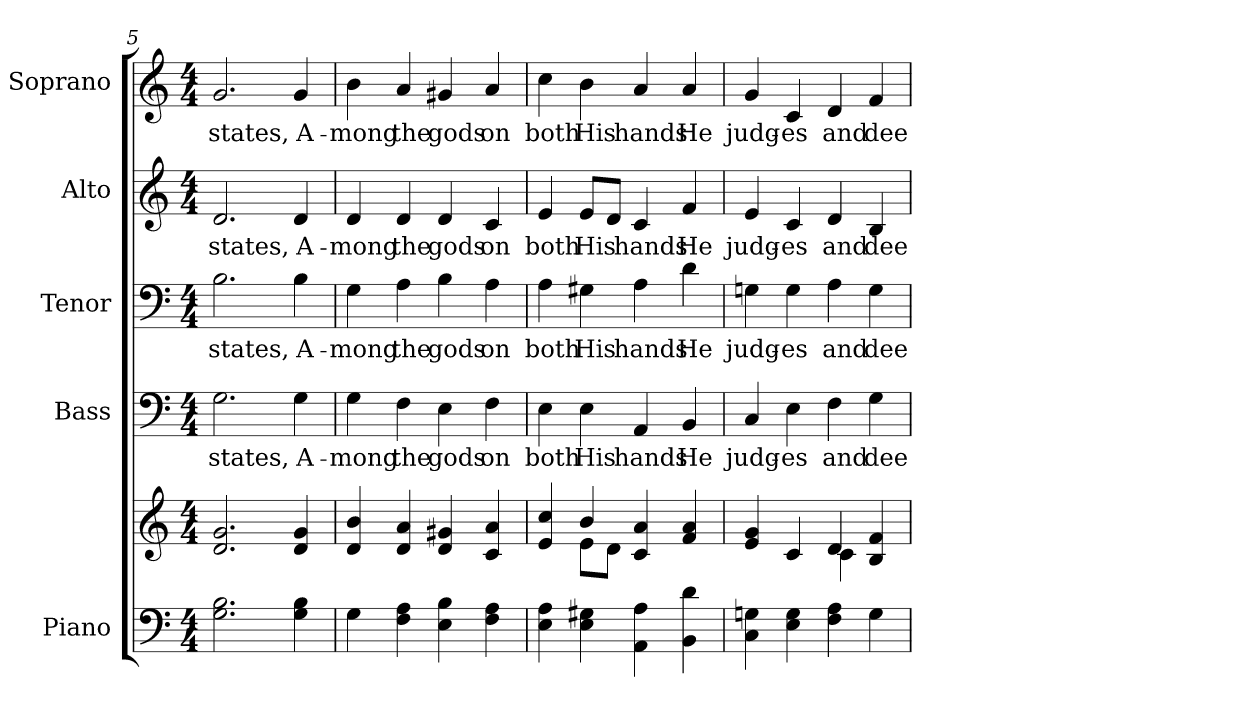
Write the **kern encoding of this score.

**kern	**kern	**kern	**text	**kern	**text	**kern	**text	**kern	**text
*part5	*part5	*part4	*part4	*part3	*part3	*part2	*part2	*part1	*part1
*staff6	*staff5	*staff4	*staff4	*staff3	*staff3	*staff2	*staff2	*staff1	*staff1
*I"Piano	*	*I"Bass	*	*I"Tenor	*	*I"Alto	*	*I"Soprano	*
*I'Pno.	*	*I'B.	*	*I'T.	*	*I'A.	*	*I'S.	*
*clefF4	*clefG2	*clefF4	*	*clefF4	*	*clefG2	*	*clefG2	*
*k[]	*k[]	*k[]	*	*k[]	*	*k[]	*	*k[]	*
*C:	*C:	*C:	*	*C:	*	*C:	*	*C:	*
*M4/4	*M4/4	*M4/4	*	*M4/4	*	*M4/4	*	*M4/4	*
=5	=5	=5	=5	=5	=5	=5	=5	=5	=5
!	!	!	!LO:LY:b:color=#000000	!	!	!	!	!	!
!	!	!	!	!	!LO:LY:b:color=#000000	!	!	!	!
!	!	!	!	!	!	!	!LO:LY:b:color=#000000	!	!
!	!	!	!	!	!	!	!	!	!LO:LY:b:color=#000000
2.Gi\ 2.Bi	2.di/ 2.gi	2.Gi\	states,	2.Bi\	states,	2.di/	states,	2.gi/	states,
!	!	!	!LO:LY:b:color=#000000	!	!	!	!	!	!
!	!	!	!	!	!LO:LY:b:color=#000000	!	!	!	!
!	!	!	!	!	!	!	!LO:LY:b:color=#000000	!	!
!	!	!	!	!	!	!	!	!	!LO:LY:b:color=#000000
4Gi\ 4Bi	4di/ 4gi	4Gi\	A-	4Bi\	A-	4di/	A-	4gi/	A-
=6	=6	=6	=6	=6	=6	=6	=6	=6	=6
!	!	!	!LO:LY:b:color=#000000	!	!	!	!	!	!
!	!	!	!	!	!LO:LY:b:color=#000000	!	!	!	!
!	!	!	!	!	!	!	!LO:LY:b:color=#000000	!	!
!	!	!	!	!	!	!	!	!	!LO:LY:b:color=#000000
4Gi\	4di/ 4bi	4Gi\	-mong	4Gi\	-mong	4di/	-mong	4bi\	-mong
!	!	!	!LO:LY:b:color=#000000	!	!	!	!	!	!
!	!	!	!	!	!LO:LY:b:color=#000000	!	!	!	!
!	!	!	!	!	!	!	!LO:LY:b:color=#000000	!	!
!	!	!	!	!	!	!	!	!	!LO:LY:b:color=#000000
4Fi\ 4Ai	4di/ 4ai	4Fi\	the	4Ai\	the	4di/	the	4ai/	the
!	!	!	!LO:LY:b:color=#000000	!	!	!	!	!	!
!	!	!	!	!	!LO:LY:b:color=#000000	!	!	!	!
!	!	!	!	!	!	!	!LO:LY:b:color=#000000	!	!
!	!	!	!	!	!	!	!	!	!LO:LY:b:color=#000000
4Ei\ 4Bi	4di/ 4g#Xi	4Ei\	gods	4Bi\	gods	4di/	gods	4g#Xi/	gods
!	!	!	!LO:LY:b:color=#000000	!	!	!	!	!	!
!	!	!	!	!	!LO:LY:b:color=#000000	!	!	!	!
!	!	!	!	!	!	!	!LO:LY:b:color=#000000	!	!
!	!	!	!	!	!	!	!	!	!LO:LY:b:color=#000000
4Fi\ 4Ai	4ci/ 4ai	4Fi\	on	4Ai\	on	4ci/	on	4ai/	on
!!LO:PB:g=z
=7	=7	=7	=7	=7	=7	=7	=7	=7	=7
*	*^	*	*	*	*	*	*	*	*
!	!	!	!	!LO:LY:b:color=#000000	!	!	!	!	!	!
!	!	!	!	!	!	!LO:LY:b:color=#000000	!	!	!	!
!	!	!	!	!	!	!	!	!LO:LY:b:color=#000000	!	!
!	!	!	!	!	!	!	!	!	!	!LO:LY:b:color=#000000
4Ei\ 4Ai	4ei/ 4cci	4ryy	4Ei\	both	4Ai\	both	4ei/	both	4cci\	both
!	!	!	!	!LO:LY:b:color=#000000	!	!	!	!	!	!
!	!	!	!	!	!	!LO:LY:b:color=#000000	!	!	!	!
!	!	!	!	!	!	!	!	!LO:LY:b:color=#000000	!	!
!	!	!	!	!	!	!	!	!	!	!LO:LY:b:color=#000000
4Ei\ 4G#Xi	4bi/	8ei\L	4Ei\	His	4G#Xi\	His	8ei/L	His	4bi\	His
.	.	8di\J	.	.	.	.	8di/J	.	.	.
!	!	!	!	!LO:LY:b:color=#000000	!	!	!	!	!	!
!	!	!	!	!	!	!LO:LY:b:color=#000000	!	!	!	!
!	!	!	!	!	!	!	!	!LO:LY:b:color=#000000	!	!
!	!	!	!	!	!	!	!	!	!	!LO:LY:b:color=#000000
4AAi\ 4Ai	4ci/ 4ai	2ryy	4AAi/	hands	4Ai\	hands	4ci/	hands	4ai/	hands
!	!	!	!	!LO:LY:b:color=#000000	!	!	!	!	!	!
!	!	!	!	!	!	!LO:LY:b:color=#000000	!	!	!	!
!	!	!	!	!	!	!	!	!LO:LY:b:color=#000000	!	!
!	!	!	!	!	!	!	!	!	!	!LO:LY:b:color=#000000
4BBi\ 4di	4fi/ 4ai	.	4BBi/	He	4di\	He	4fi/	He	4ai/	He
=8	=8	=8	=8	=8	=8	=8	=8	=8	=8	=8
!	!	!	!	!LO:LY:b:color=#000000	!	!	!	!	!	!
!	!	!	!	!	!	!LO:LY:b:color=#000000	!	!	!	!
!	!	!	!	!	!	!	!	!LO:LY:b:color=#000000	!	!
!	!	!	!	!	!	!	!	!	!	!LO:LY:b:color=#000000
4Ci\ 4Gni	4ei/ 4gi	2ryy	4Ci/	judg-	4Gni\	judg-	4ei/	judg-	4gi/	judg-
!	!	!	!	!LO:LY:b:color=#000000	!	!	!	!	!	!
!	!	!	!	!	!	!LO:LY:b:color=#000000	!	!	!	!
!	!	!	!	!	!	!	!	!LO:LY:b:color=#000000	!	!
!	!	!	!	!	!	!	!	!	!	!LO:LY:b:color=#000000
4Ei\ 4Gi	4ci/	.	4Ei\	-es	4Gi\	-es	4ci/	-es	4ci/	-es
!	!	!	!	!LO:LY:b:color=#000000	!	!	!	!	!	!
!	!	!	!	!	!	!LO:LY:b:color=#000000	!	!	!	!
!	!	!	!	!	!	!	!	!LO:LY:b:color=#000000	!	!
!	!	!	!	!	!	!	!	!	!	!LO:LY:b:color=#000000
4Fi\ 4Ai	4di/	4ci\	4Fi\	and	4Ai\	and	4di/	and	4di/	and
!	!	!	!	!LO:LY:b:color=#000000	!	!	!	!	!	!
!	!	!	!	!	!	!LO:LY:b:color=#000000	!	!	!	!
!	!	!	!	!	!	!	!	!LO:LY:b:color=#000000	!	!
!	!	!	!	!	!	!	!	!	!	!LO:LY:b:color=#000000
4Gi\	4Bi/ 4fi	4ryy	4Gi\	dee-	4Gi\	dee	4Bi/	dee	4fi/	dee
*	*v	*v	*	*	*	*	*	*	*	*
=	=	=	=	=	=	=	=	=	=
*-	*-	*-	*-	*-	*-	*-	*-	*-	*-
